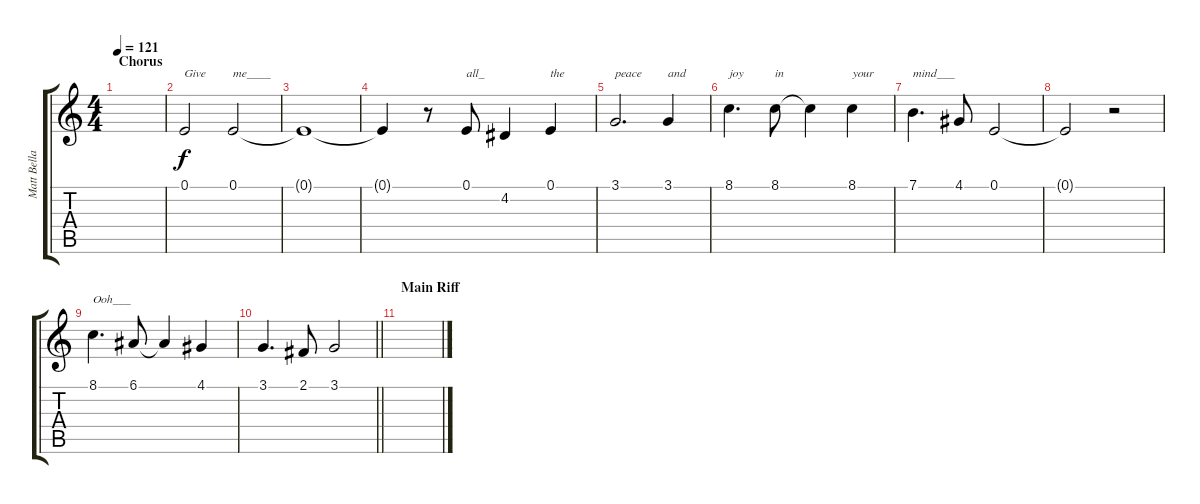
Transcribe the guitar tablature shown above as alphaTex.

\track ("Matt Bellamy - Vocals" "Matt Bella") {instrument churchorgan}
\staff {score tabs}
\tuning (E4 B3 G3 D3 A2 E2) {hide}
\ts (4 4)
\section ("" "Chorus")
\tempo 121
\clef g2
\ks c
|
0.1.2{txt "Give"} 0.1.2{txt "me____"} |
0.1{t}.1 |
0.1{t}.4 r.8 0.1.8{txt "all_"} 4.2.4 0.1.4{txt "the"} |
3.1.2{d txt "peace"} 3.1.4{txt "and"} |
8.1.4{d txt "joy"} 8.1.8{txt "in"} 8.1{t}.4 8.1.4{txt "your"} |
7.1.4{d txt "mind___"} 4.1.8 0.1.2 |
0.1{t}.2 r.2 |
8.1.4{d txt "Ooh___"} 6.1.8 6.1{t}.4 4.1.4 |
\barLineRight lightlight
3.1.4{d} 2.1.8 3.1.2 |
\section ("" "Main Riff")
